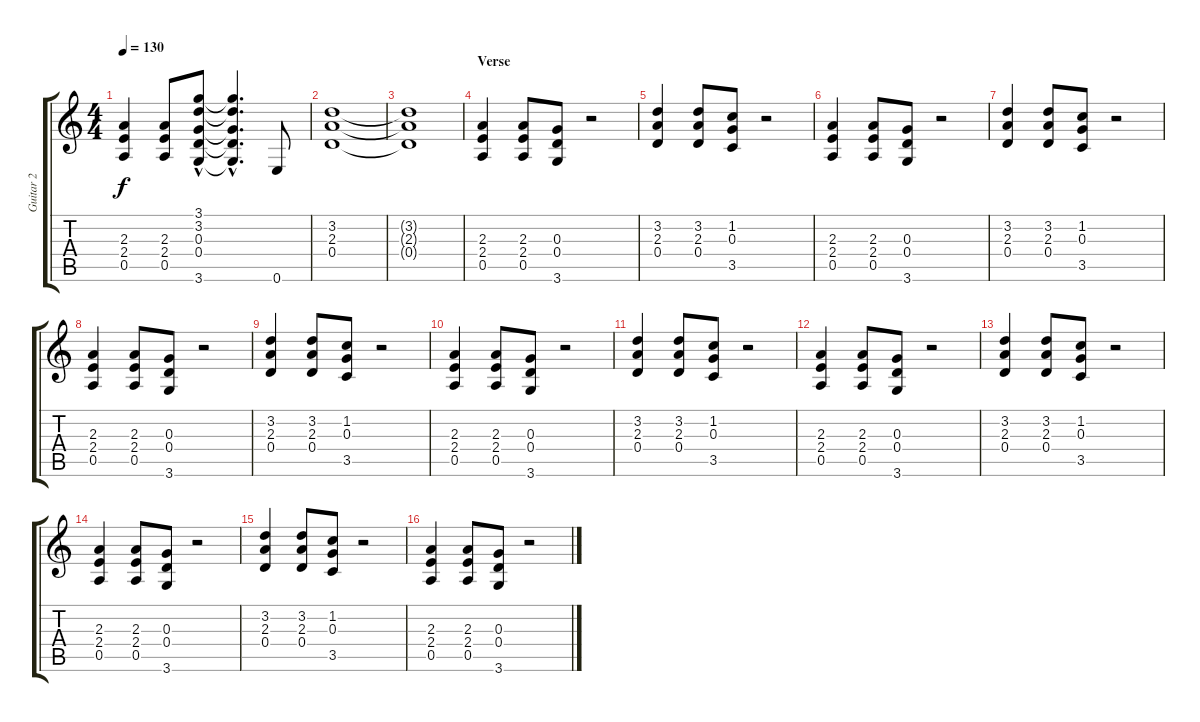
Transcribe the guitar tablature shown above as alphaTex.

\track ("Guitar 2" "Guitar 2") {instrument distortionguitar}
\staff {score tabs}
\tuning (E4 B3 G3 D3 A2 E2) {hide}
\ts (4 4)
\tempo 130
\clef g2
\ks c
(2.3 2.4 0.5).4{dy f} (2.3 2.4 0.5).8 (3.1 3.2 0.3 0.4{hac} 3.6).8 (3.1{hac t} 3.2{hac t} 0.3{hac t} 0.4{hac t} 3.6{hac t}).4{d} 0.6.8 |
(3.2 2.3 0.4).1 |
(3.2{t} 2.3{t} 0.4{t}).1 |
\section ("" "Verse")
(2.3 2.4 0.5).4 (2.3 2.4 0.5).8 (0.3 0.4 3.6).8 r.2 |
(3.2 2.3 0.4).4 (3.2 2.3 0.4).8 (1.2 0.3 3.5).8 r.2 |
(2.3 2.4 0.5).4 (2.3 2.4 0.5).8 (0.3 0.4 3.6).8 r.2 |
(3.2 2.3 0.4).4 (3.2 2.3 0.4).8 (1.2 0.3 3.5).8 r.2 |
(2.3 2.4 0.5).4 (2.3 2.4 0.5).8 (0.3 0.4 3.6).8 r.2 |
(3.2 2.3 0.4).4 (3.2 2.3 0.4).8 (1.2 0.3 3.5).8 r.2 |
(2.3 2.4 0.5).4 (2.3 2.4 0.5).8 (0.3 0.4 3.6).8 r.2 |
(3.2 2.3 0.4).4 (3.2 2.3 0.4).8 (1.2 0.3 3.5).8 r.2 |
(2.3 2.4 0.5).4 (2.3 2.4 0.5).8 (0.3 0.4 3.6).8 r.2 |
(3.2 2.3 0.4).4 (3.2 2.3 0.4).8 (1.2 0.3 3.5).8 r.2 |
(2.3 2.4 0.5).4 (2.3 2.4 0.5).8 (0.3 0.4 3.6).8 r.2 |
(3.2 2.3 0.4).4 (3.2 2.3 0.4).8 (1.2 0.3 3.5).8 r.2 |
(2.3 2.4 0.5).4 (2.3 2.4 0.5).8 (0.3 0.4 3.6).8 r.2
